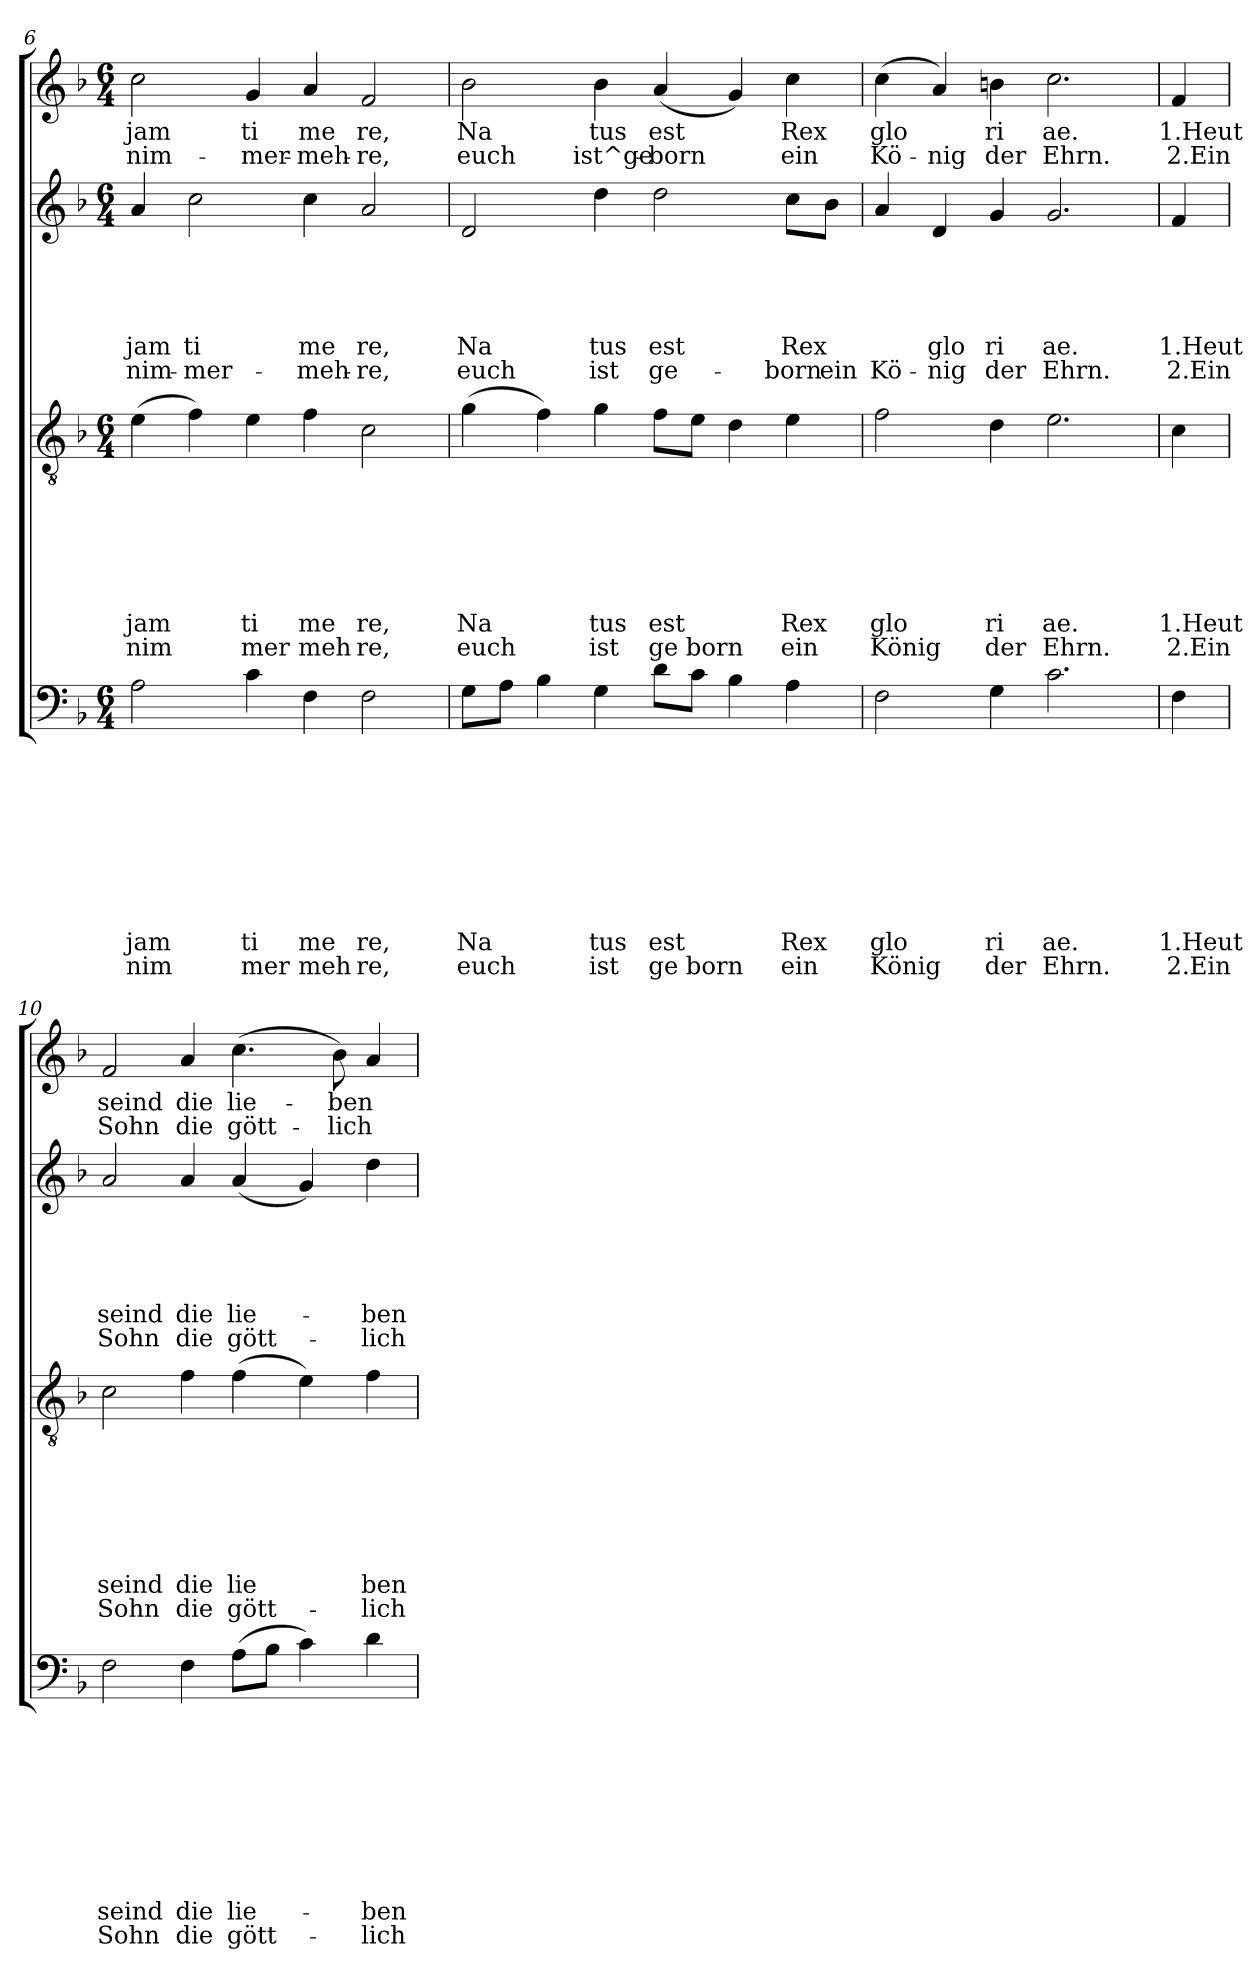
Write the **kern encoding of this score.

**kern	**text	**text	**text	**text	**text	**text	**text	**text	**text	**text	**kern	**text	**text	**text	**text	**text	**text	**text	**text	**kern	**text	**text	**text	**text	**text	**text	**kern	**text	**text
*part4	*part4	*part4	*part4	*part4	*part4	*part4	*part4	*part4	*part4	*part4	*part3	*part3	*part3	*part3	*part3	*part3	*part3	*part3	*part3	*part2	*part2	*part2	*part2	*part2	*part2	*part2	*part1	*part1	*part1
*staff4	*staff4	*staff4	*staff4	*staff4	*staff4	*staff4	*staff4	*staff4	*staff4	*staff4	*staff3	*staff3	*staff3	*staff3	*staff3	*staff3	*staff3	*staff3	*staff3	*staff2	*staff2	*staff2	*staff2	*staff2	*staff2	*staff2	*staff1	*staff1	*staff1
*clefF4	*	*	*	*	*	*	*	*	*	*	*clefGv2	*	*	*	*	*	*	*	*	*clefG2	*	*	*	*	*	*	*clefG2	*	*
*k[b-]	*	*	*	*	*	*	*	*	*	*	*k[b-]	*	*	*	*	*	*	*	*	*k[b-]	*	*	*	*	*	*	*k[b-]	*	*
*F:	*	*	*	*	*	*	*	*	*	*	*F:	*	*	*	*	*	*	*	*	*F:	*	*	*	*	*	*	*F:	*	*
*M6/4	*	*	*	*	*	*	*	*	*	*	*M6/4	*	*	*	*	*	*	*	*	*M6/4	*	*	*	*	*	*	*M6/4	*	*
=6	=6	=6	=6	=6	=6	=6	=6	=6	=6	=6	=6	=6	=6	=6	=6	=6	=6	=6	=6	=6	=6	=6	=6	=6	=6	=6	=6	=6	=6
!	!	!	!	!	!	!	!	!	!LO:LY:b:rj	!LO:LY:b:rj	!	!	!	!	!	!	!	!LO:LY:b:rj	!LO:LY:b:rj	!	!	!	!	!	!LO:LY:b:rj	!LO:LY:b:rj	!	!LO:LY:b:rj	!LO:LY:b:rj
2A\	.	.	.	.	.	.	.	.	jam	nim	(>4e\	.	.	.	.	.	.	jam	nim	4a/	.	.	.	.	jam	nim-	2cc\	jam	nim-
!	!	!	!	!	!	!	!	!	!	!	!	!	!	!	!	!	!	!	!	!	!	!	!	!	!LO:LY:b:rj	!LO:LY:b:rj	!	!	!
.	.	.	.	.	.	.	.	.	.	.	4f\)	.	.	.	.	.	.	.	.	2cc\	.	.	.	.	ti	-mer-	.	.	.
!	!	!	!	!	!	!	!	!	!LO:LY:b:rj	!LO:LY:b:rj	!	!	!	!	!	!	!	!LO:LY:b:rj	!LO:LY:b:rj	!	!	!	!	!	!	!	!	!LO:LY:b:rj	!LO:LY:b:rj
4c\	.	.	.	.	.	.	.	.	ti	mer	4e\	.	.	.	.	.	.	ti	mer	.	.	.	.	.	.	.	4g/	ti	-mer-
!	!	!	!	!	!	!	!	!	!LO:LY:b:rj	!LO:LY:b:rj	!	!	!	!	!	!	!	!LO:LY:b:rj	!LO:LY:b:rj	!	!	!	!	!	!LO:LY:b:rj	!LO:LY:b:rj	!	!LO:LY:b:rj	!LO:LY:b:rj
4F\	.	.	.	.	.	.	.	.	me	meh	4f\	.	.	.	.	.	.	me	meh	4cc\	.	.	.	.	me	-meh-	4a/	me	-meh-
!	!	!	!	!	!	!	!	!	!LO:LY:b:rj	!LO:LY:b:rj	!	!	!	!	!	!	!	!LO:LY:b:rj	!LO:LY:b:rj	!	!	!	!	!	!LO:LY:b:rj	!LO:LY:b:rj	!	!LO:LY:b:rj	!LO:LY:b:rj
2F\	.	.	.	.	.	.	.	.	re,	re,	2c\	.	.	.	.	.	.	re,	re,	2a/	.	.	.	.	re,	-re,	2f/	re,	-re,
=7	=7	=7	=7	=7	=7	=7	=7	=7	=7	=7	=7	=7	=7	=7	=7	=7	=7	=7	=7	=7	=7	=7	=7	=7	=7	=7	=7	=7	=7
!	!	!	!	!	!	!	!	!	!LO:LY:b:rj	!LO:LY:b:rj	!	!	!	!	!	!	!	!LO:LY:b:rj	!LO:LY:b:rj	!	!	!	!	!	!LO:LY:b:rj	!LO:LY:b:rj	!	!LO:LY:b:rj	!LO:LY:b:rj
8G\L	.	.	.	.	.	.	.	.	Na	euch	(>4g\	.	.	.	.	.	.	Na	euch	2d/	.	.	.	.	Na	euch	2b-\	Na	euch
8A\J	.	.	.	.	.	.	.	.	.	.	.	.	.	.	.	.	.	.	.	.	.	.	.	.	.	.	.	.	.
4B-\	.	.	.	.	.	.	.	.	.	.	4f\)	.	.	.	.	.	.	.	.	.	.	.	.	.	.	.	.	.	.
!	!	!	!	!	!	!	!	!	!LO:LY:b:rj	!LO:LY:b:rj	!	!	!	!	!	!	!	!LO:LY:b:rj	!LO:LY:b:rj	!	!	!	!	!	!LO:LY:b:rj	!LO:LY:b:rj	!	!LO:LY:b:rj	!LO:LY:b:rj
4G\	.	.	.	.	.	.	.	.	tus	ist	4g\	.	.	.	.	.	.	tus	ist	4dd\	.	.	.	.	tus	ist	4b-\	tus	ist^ge-
!	!	!	!	!	!	!	!	!	!LO:LY:b:rj	!LO:LY:b:rj	!	!	!	!	!	!	!	!LO:LY:b:rj	!LO:LY:b:rj	!	!	!	!	!	!LO:LY:b:rj	!LO:LY:b:rj	!	!LO:LY:b:rj	!LO:LY:b:rj
8d\L	.	.	.	.	.	.	.	.	est	ge	8f\L	.	.	.	.	.	.	est	ge	2dd\	.	.	.	.	est	ge-	(<4a/	est	-born
!	!	!	!	!	!	!	!	!	!	!LO:LY:b:rj	!	!	!	!	!	!	!	!	!LO:LY:b:rj	!	!	!	!	!	!	!	!	!	!
8c\J	.	.	.	.	.	.	.	.	.	born	8e\J	.	.	.	.	.	.	.	born	.	.	.	.	.	.	.	.	.	.
4B-\	.	.	.	.	.	.	.	.	.	.	4d\	.	.	.	.	.	.	.	.	.	.	.	.	.	.	.	4g/)	.	.
!	!	!	!	!	!	!	!	!	!LO:LY:b:rj	!LO:LY:b:rj	!	!	!	!	!	!	!	!LO:LY:b:rj	!LO:LY:b:rj	!	!	!	!	!	!LO:LY:b:rj	!LO:LY:b:rj	!	!LO:LY:b:rj	!LO:LY:b:rj
4A\	.	.	.	.	.	.	.	.	Rex	ein	4e\	.	.	.	.	.	.	Rex	ein	8cc\L	.	.	.	.	Rex	-born	4cc\	Rex	ein
!	!	!	!	!	!	!	!	!	!	!	!	!	!	!	!	!	!	!	!	!	!	!	!	!	!	!LO:LY:b:rj	!	!	!
.	.	.	.	.	.	.	.	.	.	.	.	.	.	.	.	.	.	.	.	8b-\J	.	.	.	.	.	ein	.	.	.
=8	=8	=8	=8	=8	=8	=8	=8	=8	=8	=8	=8	=8	=8	=8	=8	=8	=8	=8	=8	=8	=8	=8	=8	=8	=8	=8	=8	=8	=8
!	!	!	!	!	!	!	!	!	!LO:LY:b:rj	!LO:LY:b:rj	!	!	!	!	!	!	!	!LO:LY:b:rj	!LO:LY:b:rj	!	!	!	!	!	!	!LO:LY:b:rj	!	!LO:LY:b:rj	!LO:LY:b:rj
2F\	.	.	.	.	.	.	.	.	glo	König	2f\	.	.	.	.	.	.	glo	König	4a/	.	.	.	.	.	Kö-	(>4cc\	glo	Kö-
!	!	!	!	!	!	!	!	!	!	!	!	!	!	!	!	!	!	!	!	!	!	!	!	!	!LO:LY:b:rj	!LO:LY:b:rj	!	!	!LO:LY:b:rj
.	.	.	.	.	.	.	.	.	.	.	.	.	.	.	.	.	.	.	.	4d/	.	.	.	.	glo	-nig	4a/)	.	-nig
!	!	!	!	!	!	!	!	!	!LO:LY:b:rj	!LO:LY:b:rj	!	!	!	!	!	!	!	!LO:LY:b:rj	!LO:LY:b:rj	!	!	!	!	!	!LO:LY:b:rj	!LO:LY:b:rj	!	!LO:LY:b:rj	!LO:LY:b:rj
4G\	.	.	.	.	.	.	.	.	ri	der	4d\	.	.	.	.	.	.	ri	der	4g/	.	.	.	.	ri	der	4bn\	ri	der
!	!	!	!	!	!	!	!	!	!LO:LY:b:rj	!LO:LY:b:rj	!	!	!	!	!	!	!	!LO:LY:b:rj	!LO:LY:b:rj	!	!	!	!	!	!LO:LY:b:rj	!LO:LY:b:rj	!	!LO:LY:b:rj	!LO:LY:b:rj
2.c\	.	.	.	.	.	.	.	.	ae.	Ehrn.	2.e\	.	.	.	.	.	.	ae.	Ehrn.	2.g/	.	.	.	.	ae.	Ehrn.	2.cc\	ae.	Ehrn.
!!LO:PB:g=z
=9!	=9!	=9!	=9!	=9!	=9!	=9!	=9!	=9!	=9!	=9!	=9!	=9!	=9!	=9!	=9!	=9!	=9!	=9!	=9!	=9!	=9!	=9!	=9!	=9!	=9!	=9!	=9!	=9!	=9!
!	!	!	!	!	!	!	!	!	!LO:LY:b:rj	!LO:LY:b:rj	!	!	!	!	!	!	!	!LO:LY:b:rj	!LO:LY:b:rj	!	!	!	!	!	!LO:LY:b:rj	!LO:LY:b:rj	!	!LO:LY:b:rj	!LO:LY:b:rj
4F\	.	.	.	.	.	.	.	.	1.Heut	2.Ein	4c\	.	.	.	.	.	.	1.Heut	2.Ein	4f/	.	.	.	.	1.Heut	2.Ein	4f/	1.Heut	2.Ein
=10	=10	=10	=10	=10	=10	=10	=10	=10	=10	=10	=10	=10	=10	=10	=10	=10	=10	=10	=10	=10	=10	=10	=10	=10	=10	=10	=10	=10	=10
!	!	!	!	!	!	!	!	!	!LO:LY:b:rj	!LO:LY:b:rj	!	!	!	!	!	!	!	!LO:LY:b:rj	!LO:LY:b:rj	!	!	!	!	!	!LO:LY:b:rj	!LO:LY:b:rj	!	!LO:LY:b:rj	!LO:LY:b:rj
2F\	.	.	.	.	.	.	.	.	seind	Sohn	2c\	.	.	.	.	.	.	seind	Sohn	2a/	.	.	.	.	seind	Sohn	2f/	seind	Sohn
!	!	!	!	!	!	!	!	!	!LO:LY:b:rj	!LO:LY:b:rj	!	!	!	!	!	!	!	!LO:LY:b:rj	!LO:LY:b:rj	!	!	!	!	!	!LO:LY:b:rj	!LO:LY:b:rj	!	!LO:LY:b:rj	!LO:LY:b:rj
4F\	.	.	.	.	.	.	.	.	die	die	4f\	.	.	.	.	.	.	die	die	4a/	.	.	.	.	die	die	4a/	die	die
!	!	!	!	!	!	!	!	!	!LO:LY:b:rj	!LO:LY:b:rj	!	!	!	!	!	!	!	!LO:LY:b:rj	!LO:LY:b:rj	!	!	!	!	!	!LO:LY:b:rj	!LO:LY:b:rj	!	!LO:LY:b:rj	!LO:LY:b:rj
(>8A\L	.	.	.	.	.	.	.	.	lie-	gött-	(>4f\	.	.	.	.	.	.	lie	gött-	(<4a/	.	.	.	.	lie-	gött-	(>4.cc\	lie-	gött-
8B-\J	.	.	.	.	.	.	.	.	.	.	.	.	.	.	.	.	.	.	.	.	.	.	.	.	.	.	.	.	.
4c\)	.	.	.	.	.	.	.	.	.	.	4e\)	.	.	.	.	.	.	.	.	4g/)	.	.	.	.	.	.	.	.	.
!	!	!	!	!	!	!	!	!	!	!	!	!	!	!	!	!	!	!	!	!	!	!	!	!	!	!	!	!LO:LY:b:rj	!LO:LY:b:rj
.	.	.	.	.	.	.	.	.	.	.	.	.	.	.	.	.	.	.	.	.	.	.	.	.	.	.	8b-\)	-ben	-lich
!	!	!	!	!	!	!	!	!	!LO:LY:b:rj	!LO:LY:b:rj	!	!	!	!	!	!	!	!LO:LY:b:rj	!LO:LY:b:rj	!	!	!	!	!	!LO:LY:b:rj	!LO:LY:b:rj	!	!	!
4d\	.	.	.	.	.	.	.	.	-ben	-lich	4f\	.	.	.	.	.	.	ben	-lich	4dd\	.	.	.	.	-ben	-lich	4a/	.	.
=	=	=	=	=	=	=	=	=	=	=	=	=	=	=	=	=	=	=	=	=	=	=	=	=	=	=	=	=	=
*-	*-	*-	*-	*-	*-	*-	*-	*-	*-	*-	*-	*-	*-	*-	*-	*-	*-	*-	*-	*-	*-	*-	*-	*-	*-	*-	*-	*-	*-
